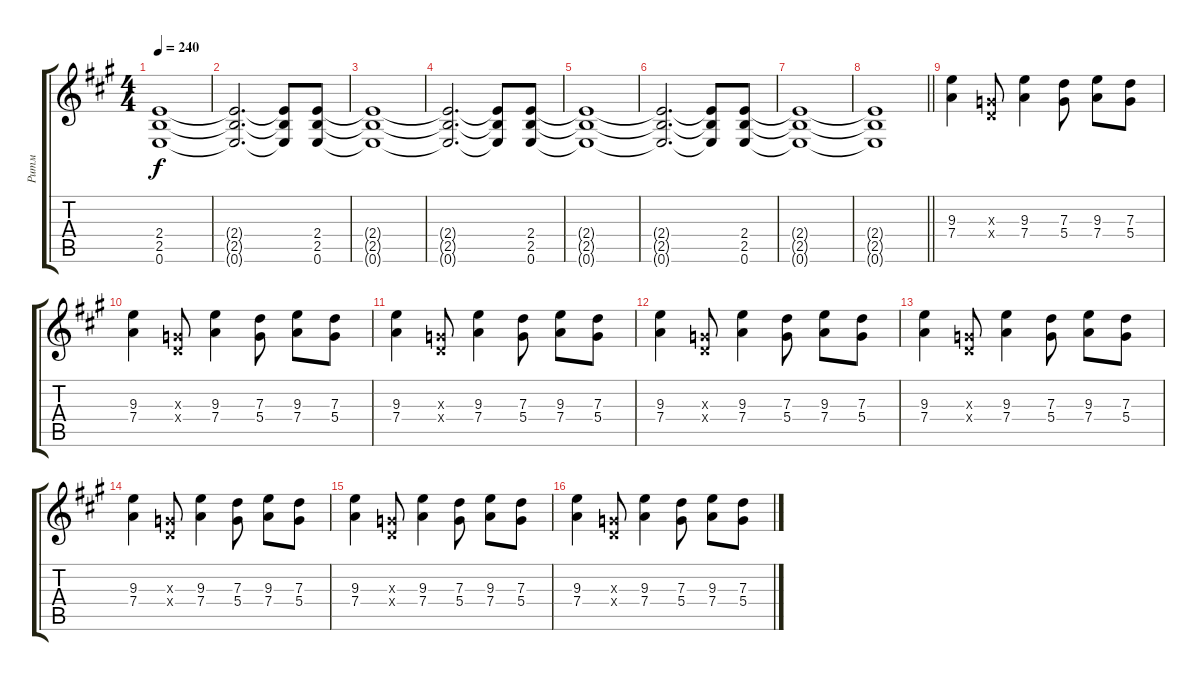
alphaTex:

\track ("Ритм" "Ритм") {instrument distortionguitar}
\staff {score tabs}
\tuning (E4 B3 G3 D3 A2 E2) {hide}
\ts (4 4)
\tempo 240
\clef g2
\ks a
(2.4 2.5 0.6).1{dy f} |
(2.4{t} 2.5{t} 0.6{t}).2{d} (2.4{t} 2.5{t} 0.6{t}).8 (2.4 2.5 0.6).8 |
(2.4{t} 2.5{t} 0.6{t}).1 |
(2.4{t} 2.5{t} 0.6{t}).2{d} (2.4{t} 2.5{t} 0.6{t}).8 (2.4 2.5 0.6).8 |
(2.4{t} 2.5{t} 0.6{t}).1 |
(2.4{t} 2.5{t} 0.6{t}).2{d} (2.4{t} 2.5{t} 0.6{t}).8 (2.4 2.5 0.6).8 |
(2.4{t} 2.5{t} 0.6{t}).1 |
\barLineRight lightlight
(2.4{t} 2.5{t} 0.6{t}).1 |
(9.3 7.4).4 (0.3{x} 0.4{x}).8 (9.3 7.4).4 (7.3 5.4).8 (9.3 7.4).8 (7.3 5.4).8 |
(9.3 7.4).4 (0.3{x} 0.4{x}).8 (9.3 7.4).4 (7.3 5.4).8 (9.3 7.4).8 (7.3 5.4).8 |
(9.3 7.4).4 (0.3{x} 0.4{x}).8 (9.3 7.4).4 (7.3 5.4).8 (9.3 7.4).8 (7.3 5.4).8 |
(9.3 7.4).4 (0.3{x} 0.4{x}).8 (9.3 7.4).4 (7.3 5.4).8 (9.3 7.4).8 (7.3 5.4).8 |
(9.3 7.4).4 (0.3{x} 0.4{x}).8 (9.3 7.4).4 (7.3 5.4).8 (9.3 7.4).8 (7.3 5.4).8 |
(9.3 7.4).4 (0.3{x} 0.4{x}).8 (9.3 7.4).4 (7.3 5.4).8 (9.3 7.4).8 (7.3 5.4).8 |
(9.3 7.4).4 (0.3{x} 0.4{x}).8 (9.3 7.4).4 (7.3 5.4).8 (9.3 7.4).8 (7.3 5.4).8 |
(9.3 7.4).4 (0.3{x} 0.4{x}).8 (9.3 7.4).4 (7.3 5.4).8 (9.3 7.4).8 (7.3 5.4).8
